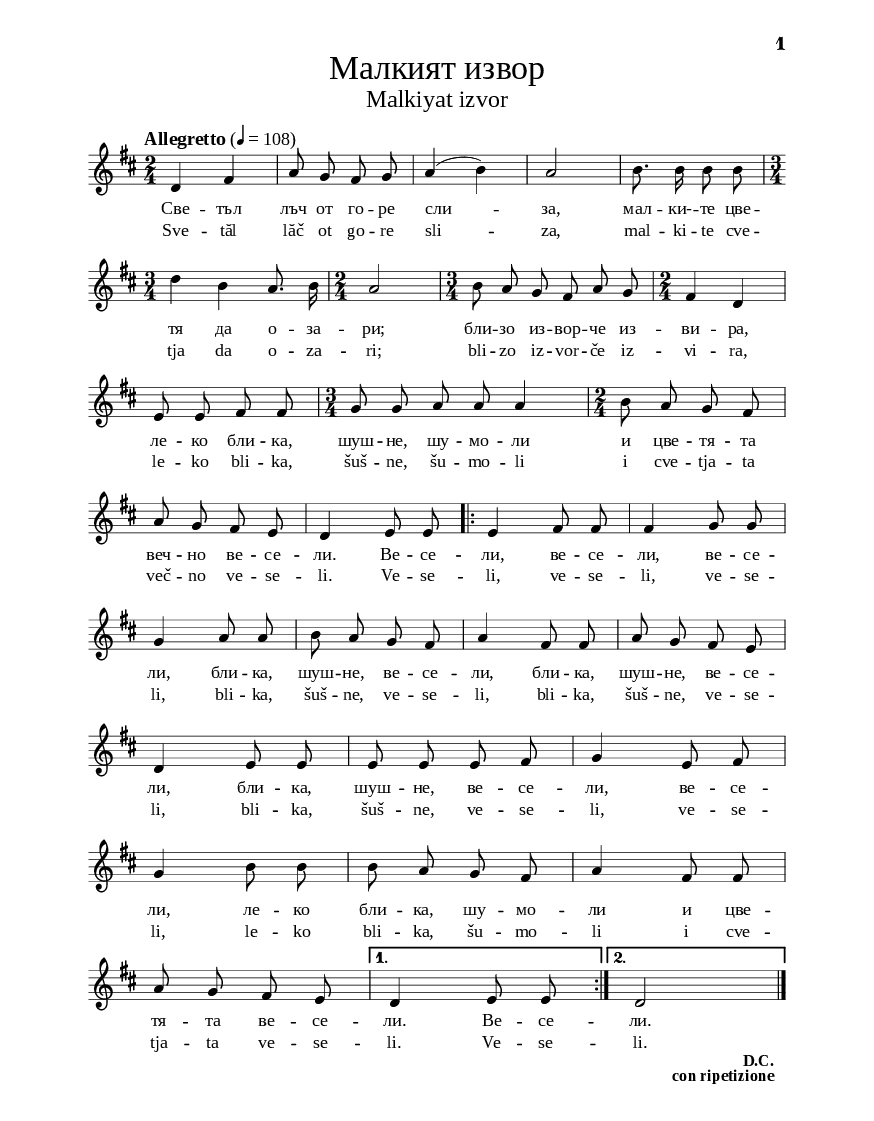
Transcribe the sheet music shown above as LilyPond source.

\version "2.24.2"

% include paper part and global functions
\include "include/globals.ily"

\bookpart {
  \label #'ref099
  \tocItem \markup "Малкият извор – Malkijat izvor"
  \include "include/bookpart-paper.ily"
  \score {
    \include "include/score-layout.ily"


    \new Voice \absolute  {
      \clef treble
      \key d \major
      \time 2/4
      \tempoFunc "Allegretto" 4 "108"
      \autoBeamOff

      d'4 fis'4 | a'8 g'8 fis'8 g'8| a'4 ( b' ) | a'2 |b'8. b'16 b'8 b'8 | \break

      \time 3/4 d''4 b'4 a'8. b'16 | \time 2/4 a'2 | \time 3/4 b'8 a'8 g'8 fis'8 a'8 g'8 | \time 2/4 fis'4 d'4 | \break

      e'8 e'8 fis' fis' | \time 3/4 g'8 g' a' a' a'4| \time 2/4 b'8 a' g' fis' \break

      a'8 g' fis' e' | d'4 e'8 e' | \repeat volta 2 {
        e'4 fis'8 fis' | fis'4 g'8 g' |\break

        g'4 a'8 a' | b' a' g' fis' | a'4 fis'8 fis' |  a'8 g' fis' e' | \break

        d'4 e'8 e' | e' e' e' fis' | g'4 e'8 fis' | \break

        g'4 b'8 b'8 | b'8 a'8 g'8 fis'8 | a'4 fis'8 fis' | \break

        a'8 g' fis' e' |
      } \alternative { { d'4 e'8 e'8 } { d'2 } } \bar "|."

    }

    \addlyrics {
      Све -- тъл лъч от го -- ре сли  --  за,
      мал -- "ки-" -- те цве -- тя да о -- за -- ри;
      бли -- зо из -- вор -- че из -- ви -- ра,
      ле -- ко бли -- ка, шуш  -- не, шу -- мо -- ли
      и цве -- тя -- та веч -- но ве -- се -- ли.
      Ве -- се -- ли, ве -- се -- ли, ве -- се -- ли,
      бли -- ка, шуш -- не, ве -- се -- ли,
      бли -- ка, шуш -- не, ве -- се -- ли,
      бли -- ка, шуш -- не, ве -- се -- ли,
      ве -- се -- ли, ле -- ко бли  -- ка, шу --  мо -- ли
      и цве -- тя -- та ве -- се -- ли. Ве -- се -- ли.
    }

    \addlyrics {
      Sve -- tăl lăč ot go -- re sli  --  za,
      mal -- ki -- te cve -- tja da o -- za -- ri;
      bli -- zo iz -- vor -- če iz -- vi -- ra,
      le -- ko bli -- ka, šuš  -- ne, šu -- mo -- li
      i cve -- tja -- ta več -- no ve -- se -- li.
      Ve -- se -- li, ve -- se -- li, ve -- se -- li,
      bli -- ka, šuš -- ne, ve -- se -- li,
      bli -- ka, šuš -- ne, ve -- se -- li,
      bli -- ka, šuš -- ne, ve -- se -- li,
      ve -- se -- li, le -- ko bli  -- ka, šu --  mo -- li
      i cve -- tja -- ta ve -- se -- li. Ve -- se -- li.
    }


    \header {
      title = \titleFunc "Малкият извор" "Malkiyat izvor"
    }

    \midi{}

  } % score
  \markup \dc-two "D.C.""con ripetizione"

  %

  % include foreign translation(s) of the song
  \pageBreak
  \version "2.24.4"

\markup \fill-line { \fontsize #deTitleFontSize "Die kleine Quelle"}
\markup \null
\markup \null

\markup \abs-fontsize #11 \override #`(baseline-skip . ,deCoupletBaselineSkip) {
  \fill-line {
    \hspace #0.1
    \column {
      \line {
        \bold " "
        \column {
        "Ein heller Strahl steigt von oben herab,"
         "um die kleinen Blumen zu erleuchten."
         "Nah entspringt eine kleine Quelle."
         "Sie sprudelt munter, murmelt und plätschert,"
         "und die Blumen erfreut sie auf ewig."
         "Sie erfreut, erfreut, erfreut, sprudelt, murmelt, sie erfreut,"
         "erfreut, sie sprudelt, sie erfreut, erfreut,"
         "sie sprudelt munter, plätschert und erfreut die Blumen."
        }
      }
    }\hspace #0.1
  }
}


} % bookpart
